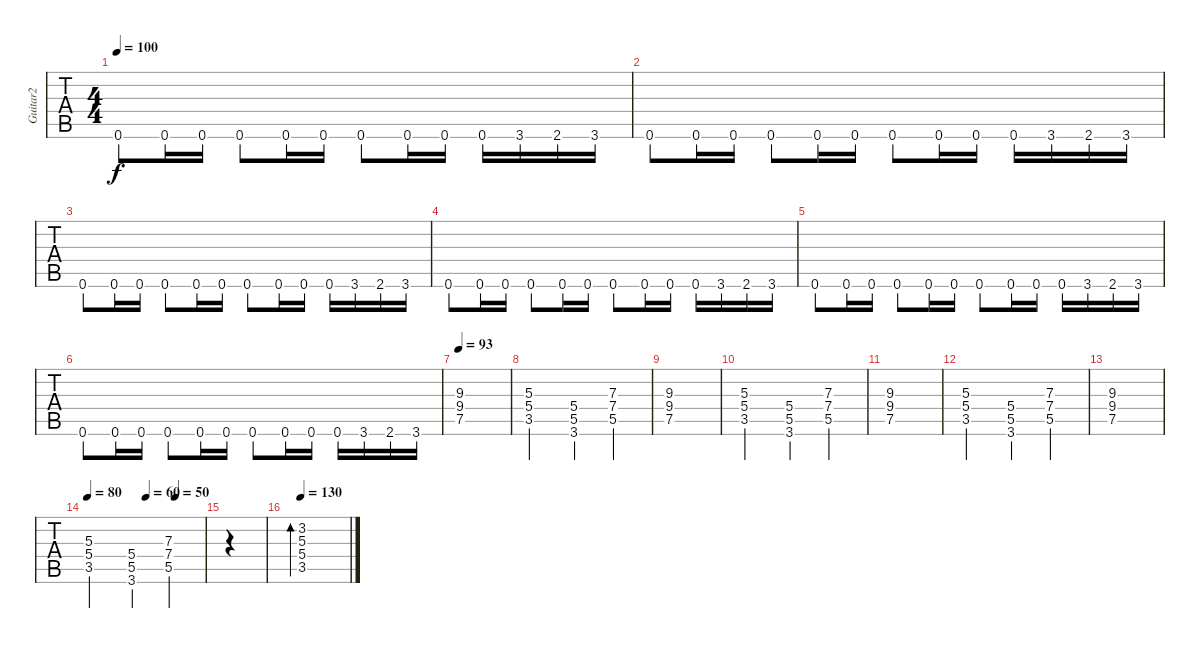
\track ("Guitar2" "Guitar2") {instrument electricguitarclean}
\staff {tabs}
\tuning (E4 B3 G3 D3 A2 E2) {hide}
\ts (4 4)
\tempo 100
\clef g2
\ks c
0.6.8{dy f} 0.6.16 0.6.16 0.6.8 0.6.16 0.6.16 0.6.8 0.6.16 0.6.16 0.6.16 3.6.16 2.6.16 3.6.16 |
0.6.8 0.6.16 0.6.16 0.6.8 0.6.16 0.6.16 0.6.8 0.6.16 0.6.16 0.6.16 3.6.16 2.6.16 3.6.16 |
0.6.8 0.6.16 0.6.16 0.6.8 0.6.16 0.6.16 0.6.8 0.6.16 0.6.16 0.6.16 3.6.16 2.6.16 3.6.16 |
0.6.8 0.6.16 0.6.16 0.6.8 0.6.16 0.6.16 0.6.8 0.6.16 0.6.16 0.6.16 3.6.16 2.6.16 3.6.16 |
0.6.8 0.6.16 0.6.16 0.6.8 0.6.16 0.6.16 0.6.8 0.6.16 0.6.16 0.6.16 3.6.16 2.6.16 3.6.16 |
0.6.8 0.6.16 0.6.16 0.6.8 0.6.16 0.6.16 0.6.8 0.6.16 0.6.16 0.6.16 3.6.16 2.6.16 3.6.16 |
\tempo 93
(9.3 9.4 7.5).1 |
(5.3 5.4 3.5).2 (5.4 5.5 3.6).4 (7.3 7.4 5.5).4 |
(9.3 9.4 7.5).1 |
(5.3 5.4 3.5).2 (5.4 5.5 3.6).4 (7.3 7.4 5.5).4 |
(9.3 9.4 7.5).1 |
(5.3 5.4 3.5).2 (5.4 5.5 3.6).4 (7.3 7.4 5.5).4 |
(9.3 9.4 7.5).1 |
\tempo 80
\tempo (60 0.5)
\tempo (50 0.75)
(5.3 5.4 3.5).2 (5.4 5.5 3.6).4 (7.3 7.4 5.5).4 |
|
\tempo 130
(3.2 5.3 5.4 3.5).1{bd 240 instrument electricguitarclean}
